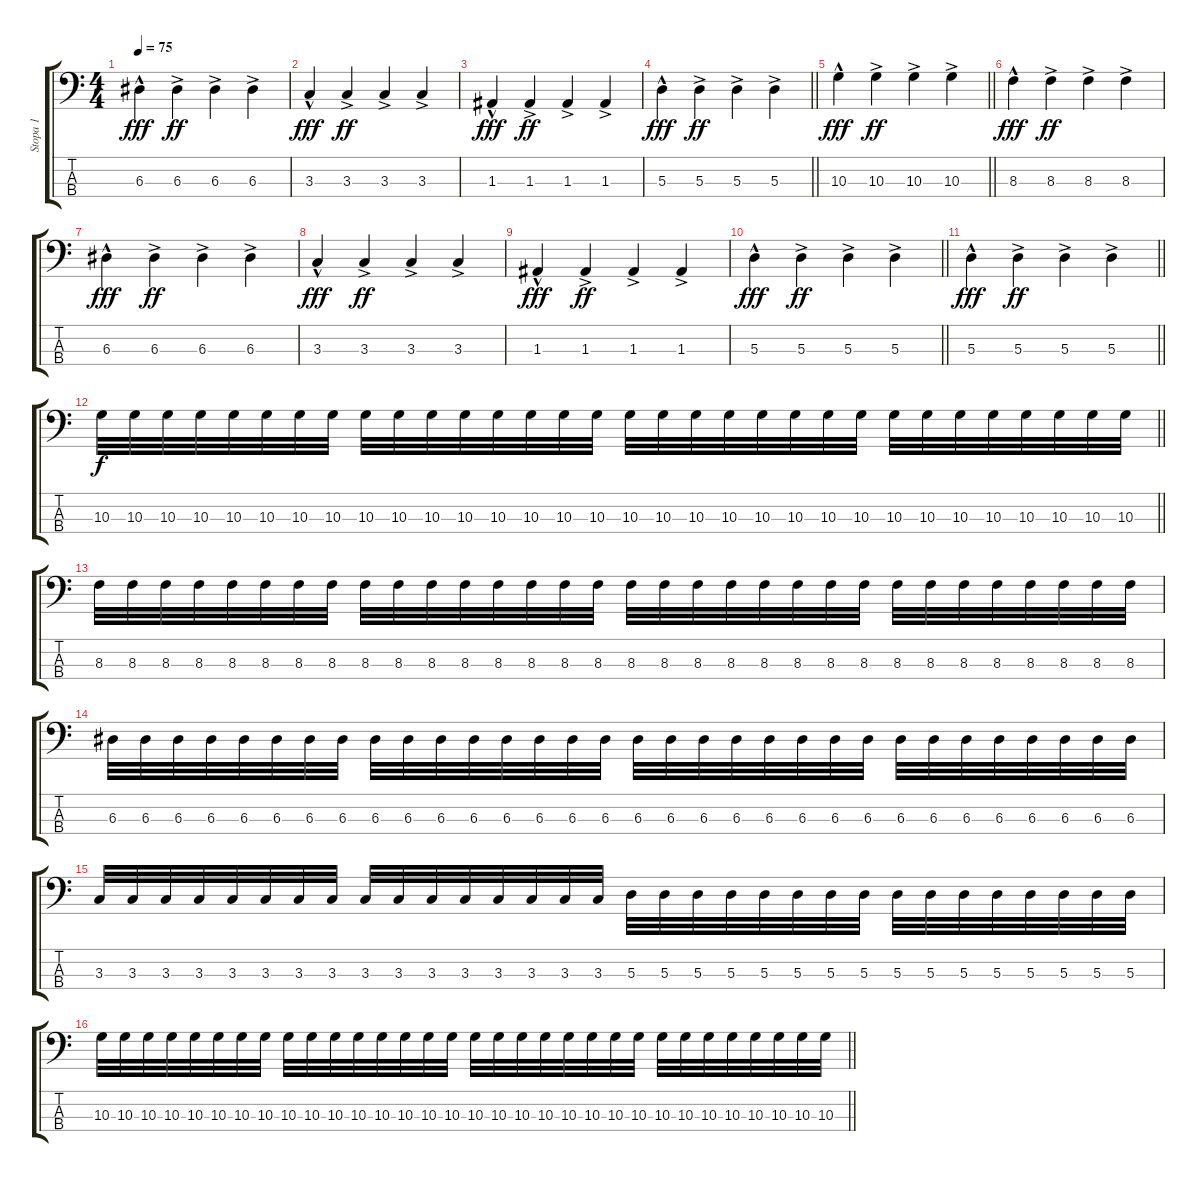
\track ("Stopa 1" "Stopa 1") {instrument fretlessbass}
\staff {score tabs}
\tuning (G2 D2 A1 E1) {hide}
\ts (4 4)
\tempo 75
\clef f4
\ks c
6.3{hac}.4{dy fff} 6.3{ac}.4{dy ff} 6.3{ac}.4 6.3{ac}.4 |
3.3{hac}.4{dy fff} 3.3{ac}.4{dy ff} 3.3{ac}.4 3.3{ac}.4 |
1.3{hac}.4{dy fff} 1.3{ac}.4{dy ff} 1.3{ac}.4 1.3{ac}.4 |
\barLineRight lightlight
5.3{hac}.4{dy fff} 5.3{ac}.4{dy ff} 5.3{ac}.4 5.3{ac}.4 |
\section ("" "")
\barLineRight lightlight
10.3{hac}.4{dy fff} 10.3{ac}.4{dy ff} 10.3{ac}.4 10.3{ac}.4 |
8.3{hac}.4{dy fff} 8.3{ac}.4{dy ff} 8.3{ac}.4 8.3{ac}.4 |
6.3{hac}.4{dy fff} 6.3{ac}.4{dy ff} 6.3{ac}.4 6.3{ac}.4 |
3.3{hac}.4{dy fff} 3.3{ac}.4{dy ff} 3.3{ac}.4 3.3{ac}.4 |
1.3{hac}.4{dy fff} 1.3{ac}.4{dy ff} 1.3{ac}.4 1.3{ac}.4 |
\barLineRight lightlight
5.3{hac}.4{dy fff} 5.3{ac}.4{dy ff} 5.3{ac}.4 5.3{ac}.4 |
\barLineRight lightlight
5.3{hac}.4{dy fff} 5.3{ac}.4{dy ff} 5.3{ac}.4 5.3{ac}.4 |
\section ("" "")
\barLineRight lightlight
10.3.32{dy f} 10.3.32 10.3.32 10.3.32 10.3.32 10.3.32 10.3.32 10.3.32 10.3.32 10.3.32 10.3.32 10.3.32 10.3.32 10.3.32 10.3.32 10.3.32 10.3.32 10.3.32 10.3.32 10.3.32 10.3.32 10.3.32 10.3.32 10.3.32 10.3.32 10.3.32 10.3.32 10.3.32 10.3.32 10.3.32 10.3.32 10.3.32 |
8.3.32 8.3.32 8.3.32 8.3.32 8.3.32 8.3.32 8.3.32 8.3.32 8.3.32 8.3.32 8.3.32 8.3.32 8.3.32 8.3.32 8.3.32 8.3.32 8.3.32 8.3.32 8.3.32 8.3.32 8.3.32 8.3.32 8.3.32 8.3.32 8.3.32 8.3.32 8.3.32 8.3.32 8.3.32 8.3.32 8.3.32 8.3.32 |
6.3.32 6.3.32 6.3.32 6.3.32 6.3.32 6.3.32 6.3.32 6.3.32 6.3.32 6.3.32 6.3.32 6.3.32 6.3.32 6.3.32 6.3.32 6.3.32 6.3.32 6.3.32 6.3.32 6.3.32 6.3.32 6.3.32 6.3.32 6.3.32 6.3.32 6.3.32 6.3.32 6.3.32 6.3.32 6.3.32 6.3.32 6.3.32 |
3.3.32 3.3.32 3.3.32 3.3.32 3.3.32 3.3.32 3.3.32 3.3.32 3.3.32 3.3.32 3.3.32 3.3.32 3.3.32 3.3.32 3.3.32 3.3.32 5.3.32 5.3.32 5.3.32 5.3.32 5.3.32 5.3.32 5.3.32 5.3.32 5.3.32 5.3.32 5.3.32 5.3.32 5.3.32 5.3.32 5.3.32 5.3.32 |
\barLineRight lightlight
10.3.32 10.3.32 10.3.32 10.3.32 10.3.32 10.3.32 10.3.32 10.3.32 10.3.32 10.3.32 10.3.32 10.3.32 10.3.32 10.3.32 10.3.32 10.3.32 10.3.32 10.3.32 10.3.32 10.3.32 10.3.32 10.3.32 10.3.32 10.3.32 10.3.32 10.3.32 10.3.32 10.3.32 10.3.32 10.3.32 10.3.32 10.3.32
